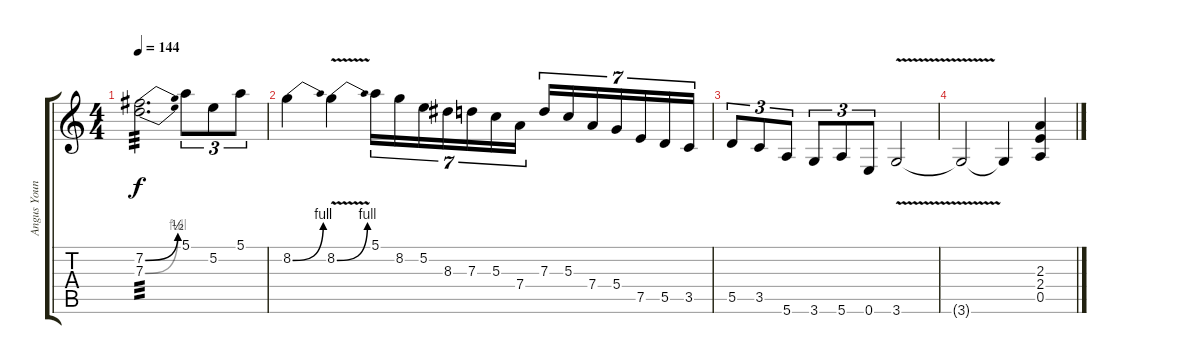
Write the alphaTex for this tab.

\track ("Angus Young" "Angus Youn") {instrument overdrivenguitar}
\staff {score tabs}
\tuning (E4 B3 G3 D3 A2 E2) {hide}
\ts (4 4)
\tempo 144
\clef g2
\ks c
(7.2{be (bend 0 0 60 2)} 7.3{be (bend 0 0 60 4)}).2{d tp 3 dy f} 5.1.8{tu (3 2)} 5.2.8{tu (3 2)} 5.1.8{tu (3 2)} |
8.2{be (bend 0 0 60 4)}.4 8.2{be (bend 0 0 60 4) v}.4 5.1.16{tu (7 4)} 8.2.16{tu (7 4)} 5.2.16{tu (7 4)} 8.3.16{tu (7 4)} 7.3.16{tu (7 4)} 5.3.16{tu (7 4)} 7.4.16{tu (7 4)} 7.3.16{tu (7 4)} 5.3.16{tu (7 4)} 7.4.16{tu (7 4)} 5.4.16{tu (7 4)} 7.5.16{tu (7 4)} 5.5.16{tu (7 4)} 3.5.16{tu (7 4)} |
5.5.8{tu (3 2)} 3.5.8{tu (3 2)} 5.6.8{tu (3 2)} 3.6.8{tu (3 2)} 5.6.8{tu (3 2)} 0.6.8{tu (3 2)} 3.6{v}.2 |
3.6{t}.2 3.6{t}.4 (2.3 2.4 0.5).4
